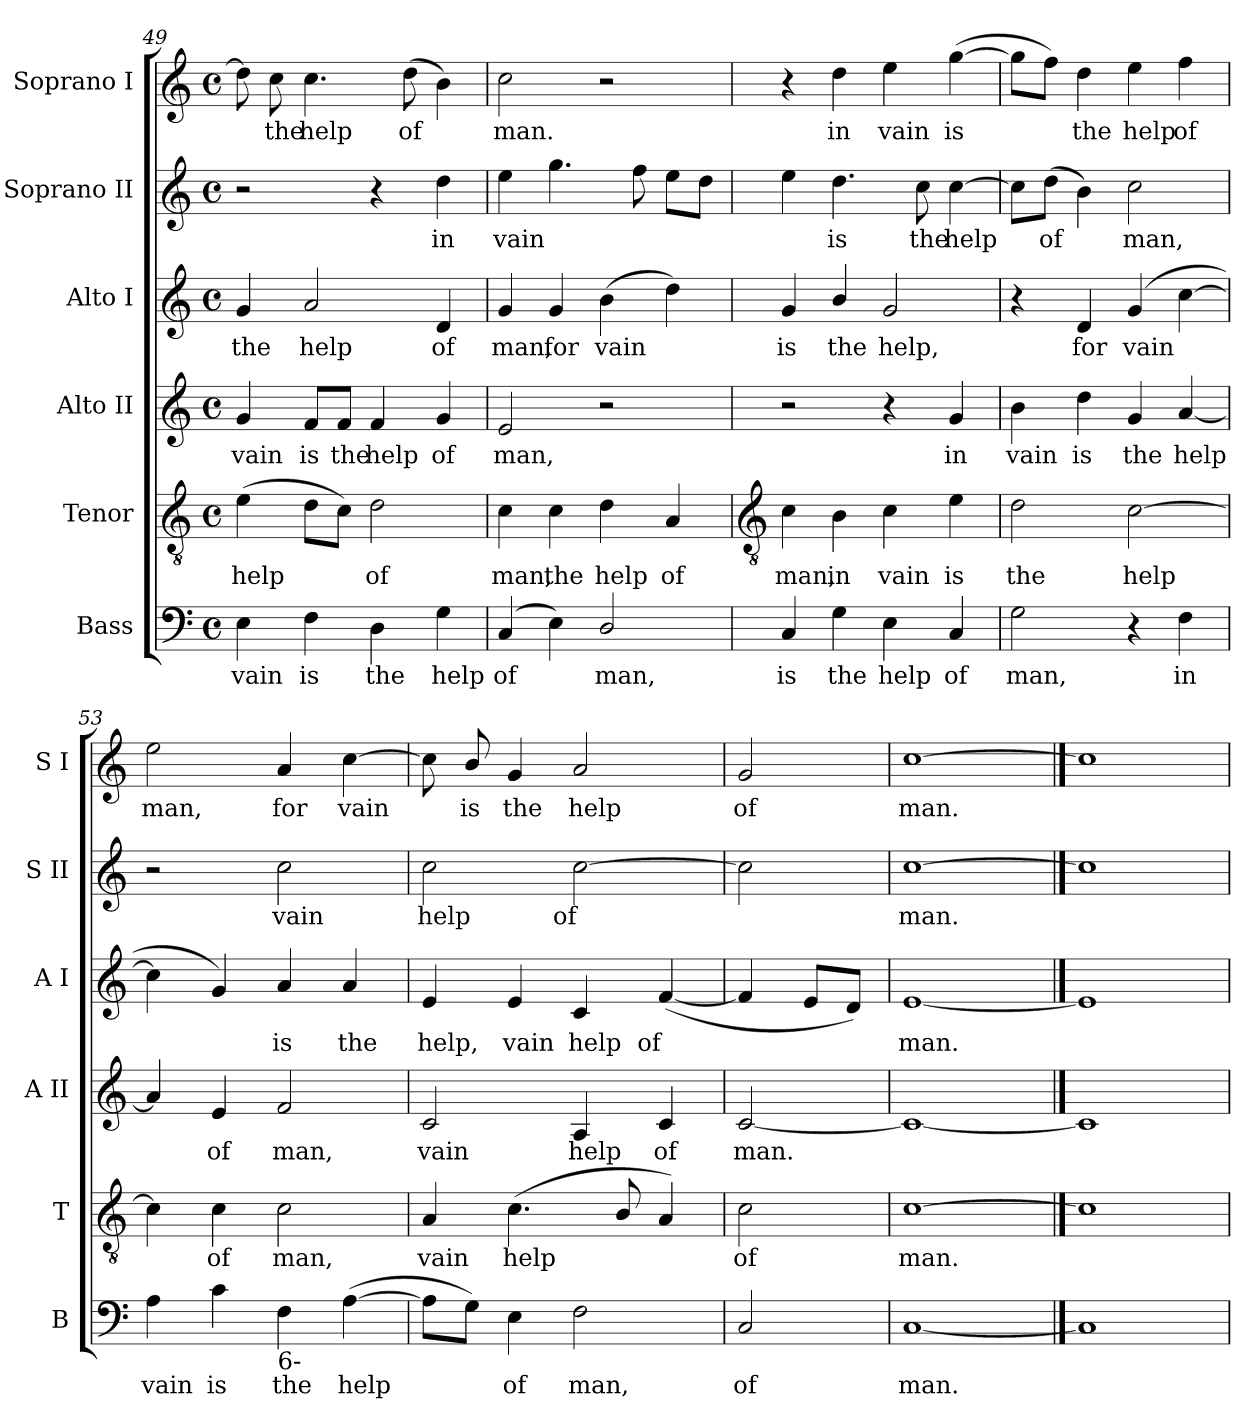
**kern	**text	**kern	**text	**kern	**text	**kern	**text	**kern	**text	**kern	**text
*part6	*part6	*part5	*part5	*part4	*part4	*part3	*part3	*part2	*part2	*part1	*part1
*staff6	*staff6	*staff5	*staff5	*staff4	*staff4	*staff3	*staff3	*staff2	*staff2	*staff1	*staff1
*I"Bass	*	*I"Tenor	*	*I"Alto II	*	*I"Alto I	*	*I"Soprano II	*	*I"Soprano I	*
*I'B	*	*I'T	*	*I'A II	*	*I'A I	*	*I'S II	*	*I'S I	*
*clefF4	*	*clefGv2	*	*clefG2	*	*clefG2	*	*clefG2	*	*clefG2	*
*k[]	*	*k[]	*	*k[]	*	*k[]	*	*k[]	*	*k[]	*
*C:	*	*C:	*	*C:	*	*C:	*	*C:	*	*C:	*
*M4/4	*	*M4/4	*	*M4/4	*	*M4/4	*	*M4/4	*	*M4/4	*
*met(c)	*	*met(c)	*	*met(c)	*	*met(c)	*	*met(c)	*	*met(c)	*
=49	=49	=49	=49	=49	=49	=49	=49	=49	=49	=49	=49
!	!LO:LY:b	!	!LO:LY:b	!	!LO:LY:b	!	!LO:LY:b	!	!	!	!
4E	vain	(>4e	help	4g	vain	4g	the	2r	.	8dd]	.
!	!	!	!	!	!	!	!	!	!	!	!LO:LY:b
.	.	.	.	.	.	.	.	.	.	8cc	the
!	!LO:LY:b	!	!	!	!LO:LY:b	!	!LO:LY:b	!	!	!	!LO:LY:b
4F	is	8dL	.	8f/L	is	2a	help	.	.	4.cc	help
!	!	!	!	!	!LO:LY:b	!	!	!	!	!	!
.	.	8cJ)	.	8f/J	the	.	.	.	.	.	.
!	!LO:LY:b	!	!LO:LY:b	!	!LO:LY:b	!	!	!	!	!	!
4D	the	2d	of	4f	help	.	.	4r	.	.	.
!	!	!	!	!	!	!	!	!	!	!	!LO:LY:b
.	.	.	.	.	.	.	.	.	.	(>8ddL	of
!	!LO:LY:b	!	!	!	!LO:LY:b	!	!LO:LY:b	!	!LO:LY:b	!	!
4G	help	.	.	4g	of	4d	of	4dd	in	4b)	.
=50	=50	=50	=50	=50	=50	=50	=50	=50	=50	=50	=50
!	!LO:LY:b	!	!LO:LY:b	!	!LO:LY:b	!	!LO:LY:b	!	!LO:LY:b	!	!LO:LY:b
(<4C	of	4c	man,	2e	man,	4g	man,	4ee	vain	2cc	man.
!	!	!	!LO:LY:b	!	!	!	!LO:LY:b	!	!	!	!
4E)	.	4c	the	.	.	4g	for	4.gg	.	.	.
!	!LO:LY:b	!	!LO:LY:b	!	!	!	!LO:LY:b	!	!	!	!
2D/	man,	4d	help	2r	.	(>4b	vain	.	.	2r	.
.	.	.	.	.	.	.	.	8ff	.	.	.
!	!	!	!LO:LY:b	!	!	!	!	!	!	!	!
.	.	4A	of	.	.	4dd)	.	8eeL	.	.	.
.	.	.	.	.	.	.	.	8ddJ	.	.	.
!!LO:LB:g=z
=51	=51	=51	=51	=51	=51	=51	=51	=51	=51	=51	=51
*	*	*clefGv2	*	*	*	*	*	*	*	*	*
!	!LO:LY:b	!	!LO:LY:b	!	!	!	!LO:LY:b	!	!	!	!
4C	is	4c	man,	2r	.	4g	is	4ee	.	4r	.
!	!LO:LY:b	!	!LO:LY:b	!	!	!	!LO:LY:b	!	!LO:LY:b	!	!LO:LY:b
4G	the	4B	in	.	.	4b/	the	4.dd	is	4dd	in
!	!LO:LY:b	!	!LO:LY:b	!	!	!	!LO:LY:b	!	!	!	!LO:LY:b
4E	help	4c	vain	4r	.	2g	help,	.	.	4ee	vain
!	!	!	!	!	!	!	!	!	!LO:LY:b	!	!
.	.	.	.	.	.	.	.	8cc	the	.	.
!	!LO:LY:b	!	!LO:LY:b	!	!LO:LY:b	!	!	!	!LO:LY:b	!	!LO:LY:b
4C	of	4e	is	4g	in	.	.	[4cc	help	(>[4gg	is
=52	=52	=52	=52	=52	=52	=52	=52	=52	=52	=52	=52
!	!LO:LY:b	!	!LO:LY:b	!	!LO:LY:b	!	!	!	!	!	!
2G	man,	2d	the	4b	vain	4r	.	8ccL]	.	8ggL]	.
!	!	!	!	!	!	!	!	!	!LO:LY:b	!	!
.	.	.	.	.	.	.	.	(>8ddJ	of	8ffJ)	.
!	!	!	!	!	!LO:LY:b	!	!LO:LY:b	!	!	!	!LO:LY:b
.	.	.	.	4dd	is	4d	for	4b)	.	4dd	the
!	!	!	!LO:LY:b	!	!LO:LY:b	!	!LO:LY:b	!	!LO:LY:b	!	!LO:LY:b
4r	.	[2c	help	4g	the	(>4g	vain	2cc	man,	4ee	help
!	!LO:LY:b	!	!	!	!LO:LY:b	!	!	!	!	!	!LO:LY:b
4F	in	.	.	[4a	help	[4cc	.	.	.	4ff	of
=53	=53	=53	=53	=53	=53	=53	=53	=53	=53	=53	=53
!	!LO:LY:b	!	!	!	!	!	!	!	!	!	!LO:LY:b
4A	vain	4c]	.	4a]	.	4cc]	.	2r	.	2ee	man,
!	!LO:LY:b	!	!LO:LY:b	!	!LO:LY:b	!	!	!	!	!	!
4c	is	4c	of	4e	of	4g)	.	.	.	.	.
!LO:TX:b:t=6-	!	!	!	!	!	!	!	!	!	!	!
!	!LO:LY:b	!	!LO:LY:b	!	!LO:LY:b	!	!LO:LY:b	!	!LO:LY:b	!	!LO:LY:b
4F	the	2c	man,	2f	man,	4a	is	2cc	vain	4a	for
!	!LO:LY:b	!	!	!	!	!	!LO:LY:b	!	!	!	!LO:LY:b
(>[4A	help	.	.	.	.	4a	the	.	.	[4cc	vain
=54	=54	=54	=54	=54	=54	=54	=54	=54	=54	=54	=54
!	!	!	!LO:LY:b	!	!LO:LY:b	!	!LO:LY:b	!	!LO:LY:b	!	!
8AL]	.	4A	vain	2c	vain	4e	help,	2cc	help	8cc]	.
!	!	!	!	!	!	!	!	!	!	!	!LO:LY:b
8GJ)	.	.	.	.	.	.	.	.	.	8b/	is
!	!LO:LY:b	!	!LO:LY:b	!	!	!	!LO:LY:b	!	!	!	!LO:LY:b
4E	of	(<4.c	help	.	.	4e	vain	.	.	4g	the
!	!LO:LY:b	!	!	!	!LO:LY:b	!	!LO:LY:b	!	!LO:LY:b	!	!LO:LY:b
2F	man,	.	.	4A	help	4c	help	[2cc	of	2a	help
.	.	8B/	.	.	.	.	.	.	.	.	.
!	!	!	!	!	!LO:LY:b	!	!LO:LY:b	!	!	!	!
.	.	4A)	.	4c	of	(<[4f	of	.	.	.	.
=55	=55	=55	=55	=55	=55	=55	=55	=55	=55	=55	=55
!	!LO:LY:b	!	!LO:LY:b	!	!LO:LY:b	!	!	!	!	!	!LO:LY:b
2C	of	2c	of	[2c	man.	4f]	.	2cc]	.	2g	of
.	.	.	.	.	.	8eL	.	.	.	.	.
.	.	.	.	.	.	8dJ)	.	.	.	.	.
=56	=56	=56	=56	=56	=56	=56	=56	=56	=56	=56	=56
!	!LO:LY:b	!	!LO:LY:b	!	!	!	!LO:LY:b	!	!LO:LY:b	!	!LO:LY:b
[1C	man.	[1c	man.	1c_	.	[1e	man.	[1cc	man.	[1cc	man.
==57	==57	==57	==57	==57	==57	==57	==57	==57	==57	==57	==57
1C]	.	1c]	.	1c]	.	1e]	.	1cc]	.	1cc]	.
=	=	=	=	=	=	=	=	=	=	=	=
*-	*-	*-	*-	*-	*-	*-	*-	*-	*-	*-	*-
